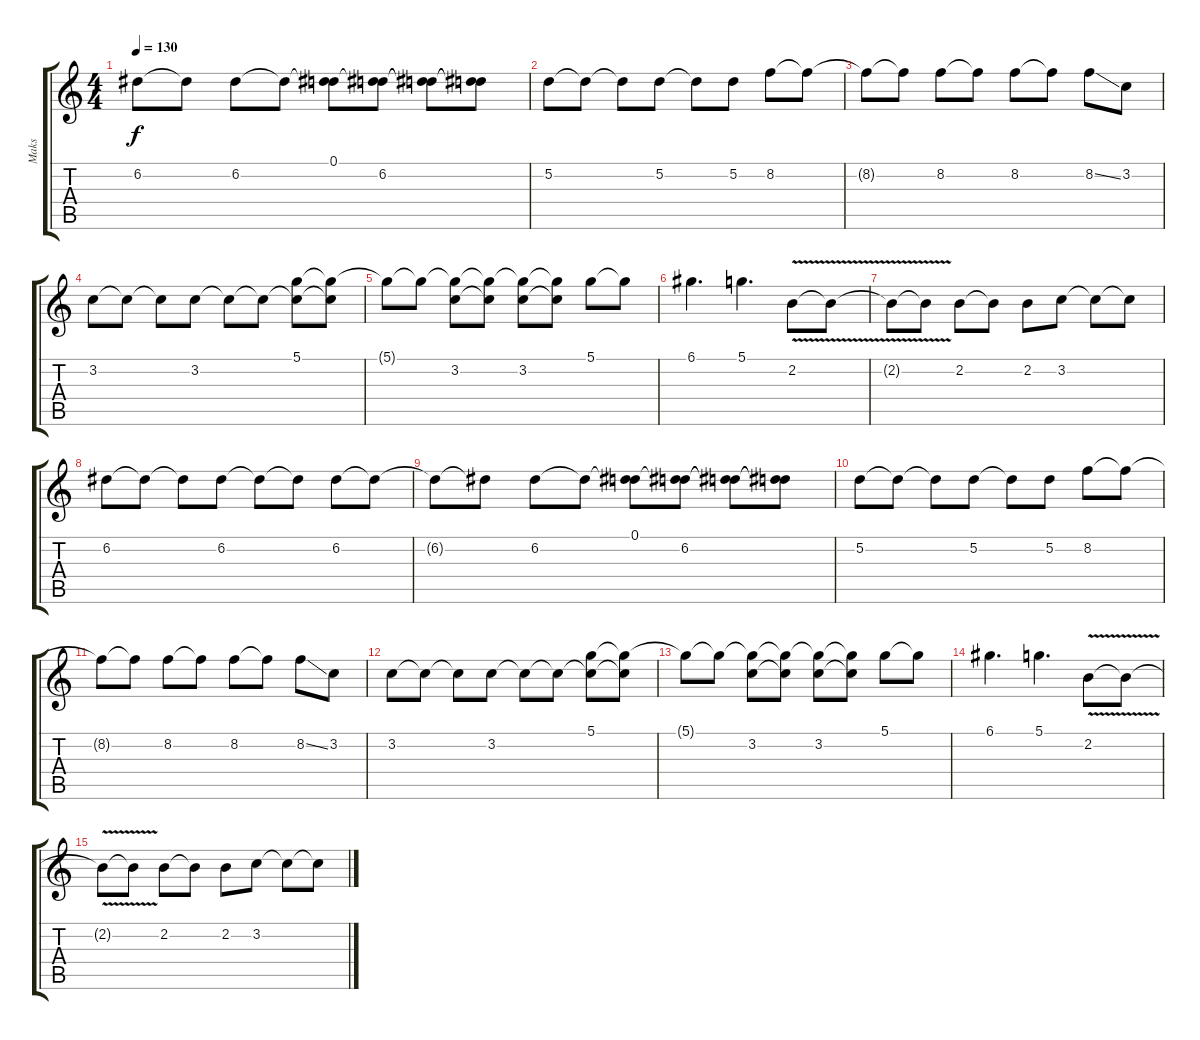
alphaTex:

\track ("Maks" "Maks") {instrument distortionguitar}
\staff {score tabs}
\tuning (D4 A3 F3 C3 G2 C2) {hide}
\ts (4 4)
\tempo 130
\clef g2
\ks c
6.2{t}.8{dy f} 6.2{t}.8 6.2.8 6.2{t}.8 (0.1 6.2{t}).8 (0.1{t} 6.2).8 (0.1{t} 6.2{t}).8 (0.1{t} 6.2{t}).8 |
5.2.8 5.2{t}.8 5.2{t}.8 5.2.8 5.2{t}.8 5.2.8 8.2.8 8.2{t}.8 |
8.2{t}.8 8.2{t}.8 8.2.8 8.2{t}.8 8.2.8 8.2{t}.8 8.2{ss}.8 3.2.8 |
3.2.8 3.2{t}.8 3.2{t}.8 3.2.8 3.2{t}.8 3.2{t}.8 (5.1 3.2{t}).8 (5.1{t} 3.2{t}).8 |
5.1{t}.8 5.1{t}.8 (5.1{t} 3.2).8 (5.1{t} 3.2{t}).8 (5.1{t} 3.2).8 (5.1{t} 3.2{t}).8 5.1.8 5.1{t}.8 |
6.1.4{d} 5.1.4{d} 2.2{v}.8 2.2{v t}.8 |
2.2{v t}.8 2.2{v t}.8 2.2.8 2.2{t}.8 2.2.8 3.2.8 3.2{t}.8 3.2{t}.8 |
6.2.8 6.2{t}.8 6.2{t}.8 6.2.8 6.2{t}.8 6.2{t}.8 6.2.8 6.2{t}.8 |
6.2{t}.8 6.2{t}.8 6.2.8 6.2{t}.8 (0.1 6.2{t}).8 (0.1{t} 6.2).8 (0.1{t} 6.2{t}).8 (0.1{t} 6.2{t}).8 |
5.2.8 5.2{t}.8 5.2{t}.8 5.2.8 5.2{t}.8 5.2.8 8.2.8 8.2{t}.8 |
8.2{t}.8 8.2{t}.8 8.2.8 8.2{t}.8 8.2.8 8.2{t}.8 8.2{ss}.8 3.2.8 |
3.2.8 3.2{t}.8 3.2{t}.8 3.2.8 3.2{t}.8 3.2{t}.8 (5.1 3.2{t}).8 (5.1{t} 3.2{t}).8 |
5.1{t}.8 5.1{t}.8 (5.1{t} 3.2).8 (5.1{t} 3.2{t}).8 (5.1{t} 3.2).8 (5.1{t} 3.2{t}).8 5.1.8 5.1{t}.8 |
6.1.4{d} 5.1.4{d} 2.2{v}.8 2.2{v t}.8 |
2.2{v t}.8 2.2{v t}.8 2.2.8 2.2{t}.8 2.2.8 3.2.8 3.2{t}.8 3.2{t}.8
